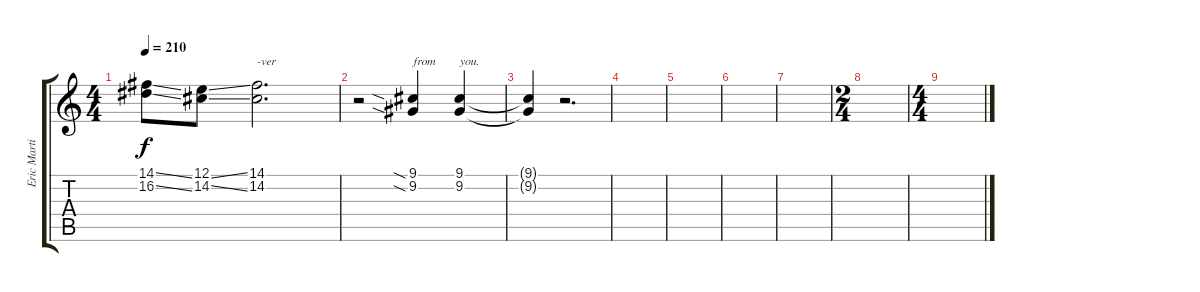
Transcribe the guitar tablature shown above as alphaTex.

\track ("Eric Martin with backup vocals" "Eric Marti") {instrument whistle}
\staff {score tabs}
\tuning (E4 B3 G3 D3 A2 E2) {hide}
\ts (4 4)
\tempo 210
\clef g2
\ks c
(14.1{ss t} 16.2{ss t}).8{dy f} (12.1{ss} 14.2{ss}).8 (14.1 14.2).2{d txt "-ver"} |
r.2 (9.1{sia} 9.2{sia}).4{txt "from"} (9.1 9.2).4{txt "you."} |
(9.1{t} 9.2{t}).4 r.2{d} |
|
|
|
|
\ts (2 4)
|
\ts (4 4)
